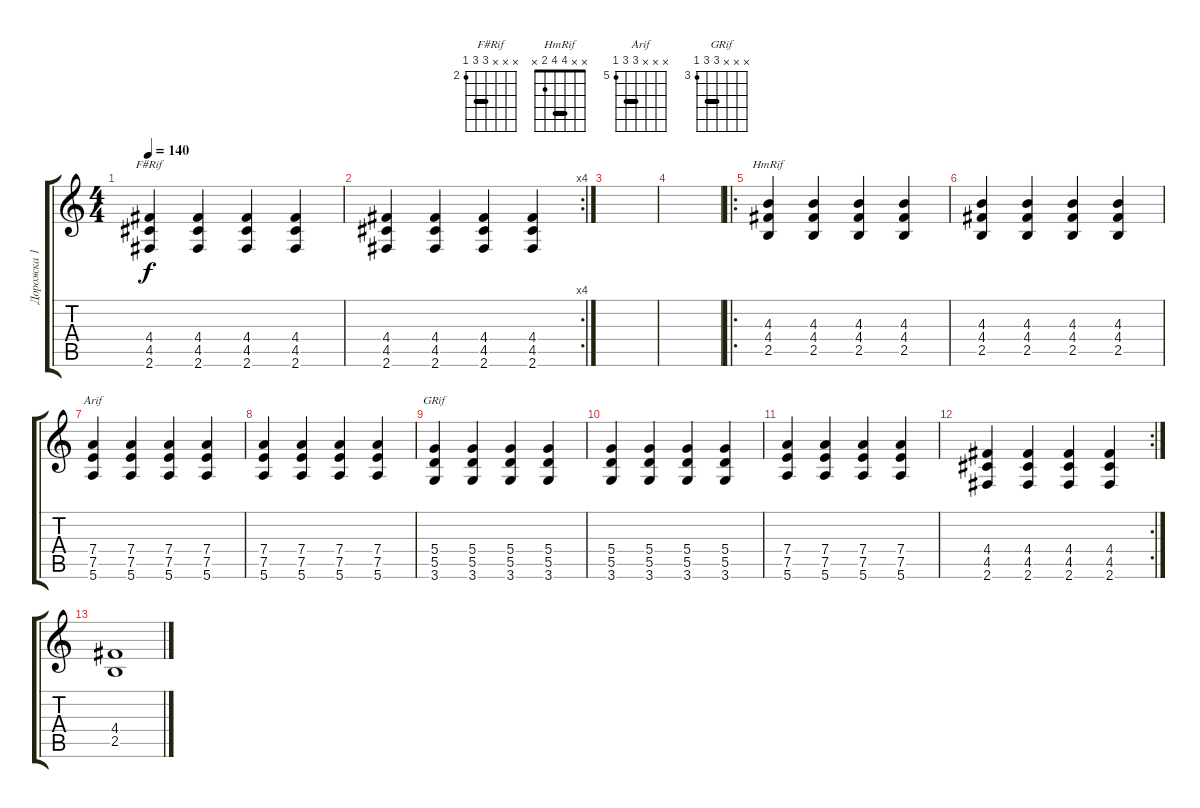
\track ("Дорожка 1" "Дорожка 1") {instrument distortionguitar}
\staff {score tabs}
\tuning (E4 B3 G3 D3 A2 E2) {hide}
\chord ("F#Rif" x x x 4 4 2) {firstfret 2 barre 4}
\chord ("HmRif" x x 4 4 2 x) {barre 4}
\chord ("Arif" x x x 7 7 5) {firstfret 5 barre 7}
\chord ("GRif" x x x 5 5 3) {firstfret 3 barre 5}
\ts (4 4)
\tempo 140
\clef g2
\ks c
(4.4 4.5 2.6).4{ch "F#Rif" dy f} (4.4 4.5 2.6).4 (4.4 4.5 2.6).4 (4.4 4.5 2.6).4 |
\rc 4
(4.4 4.5 2.6).4 (4.4 4.5 2.6).4 (4.4 4.5 2.6).4 (4.4 4.5 2.6).4 |
|
|
\ro
(4.3 4.4 2.5).4{ch "HmRif"} (4.3 4.4 2.5).4 (4.3 4.4 2.5).4 (4.3 4.4 2.5).4 |
(4.3 4.4 2.5).4 (4.3 4.4 2.5).4 (4.3 4.4 2.5).4 (4.3 4.4 2.5).4 |
(7.4 7.5 5.6).4{ch "Arif"} (7.4 7.5 5.6).4 (7.4 7.5 5.6).4 (7.4 7.5 5.6).4 |
(7.4 7.5 5.6).4 (7.4 7.5 5.6).4 (7.4 7.5 5.6).4 (7.4 7.5 5.6).4 |
(5.4 5.5 3.6).4{ch "GRif"} (5.4 5.5 3.6).4 (5.4 5.5 3.6).4 (5.4 5.5 3.6).4 |
(5.4 5.5 3.6).4 (5.4 5.5 3.6).4 (5.4 5.5 3.6).4 (5.4 5.5 3.6).4 |
(7.4 7.5 5.6).4 (7.4 7.5 5.6).4 (7.4 7.5 5.6).4 (7.4 7.5 5.6).4 |
\rc 2
(4.4 4.5 2.6).4 (4.4 4.5 2.6).4 (4.4 4.5 2.6).4 (4.4 4.5 2.6).4 |
(4.4 2.5).1
